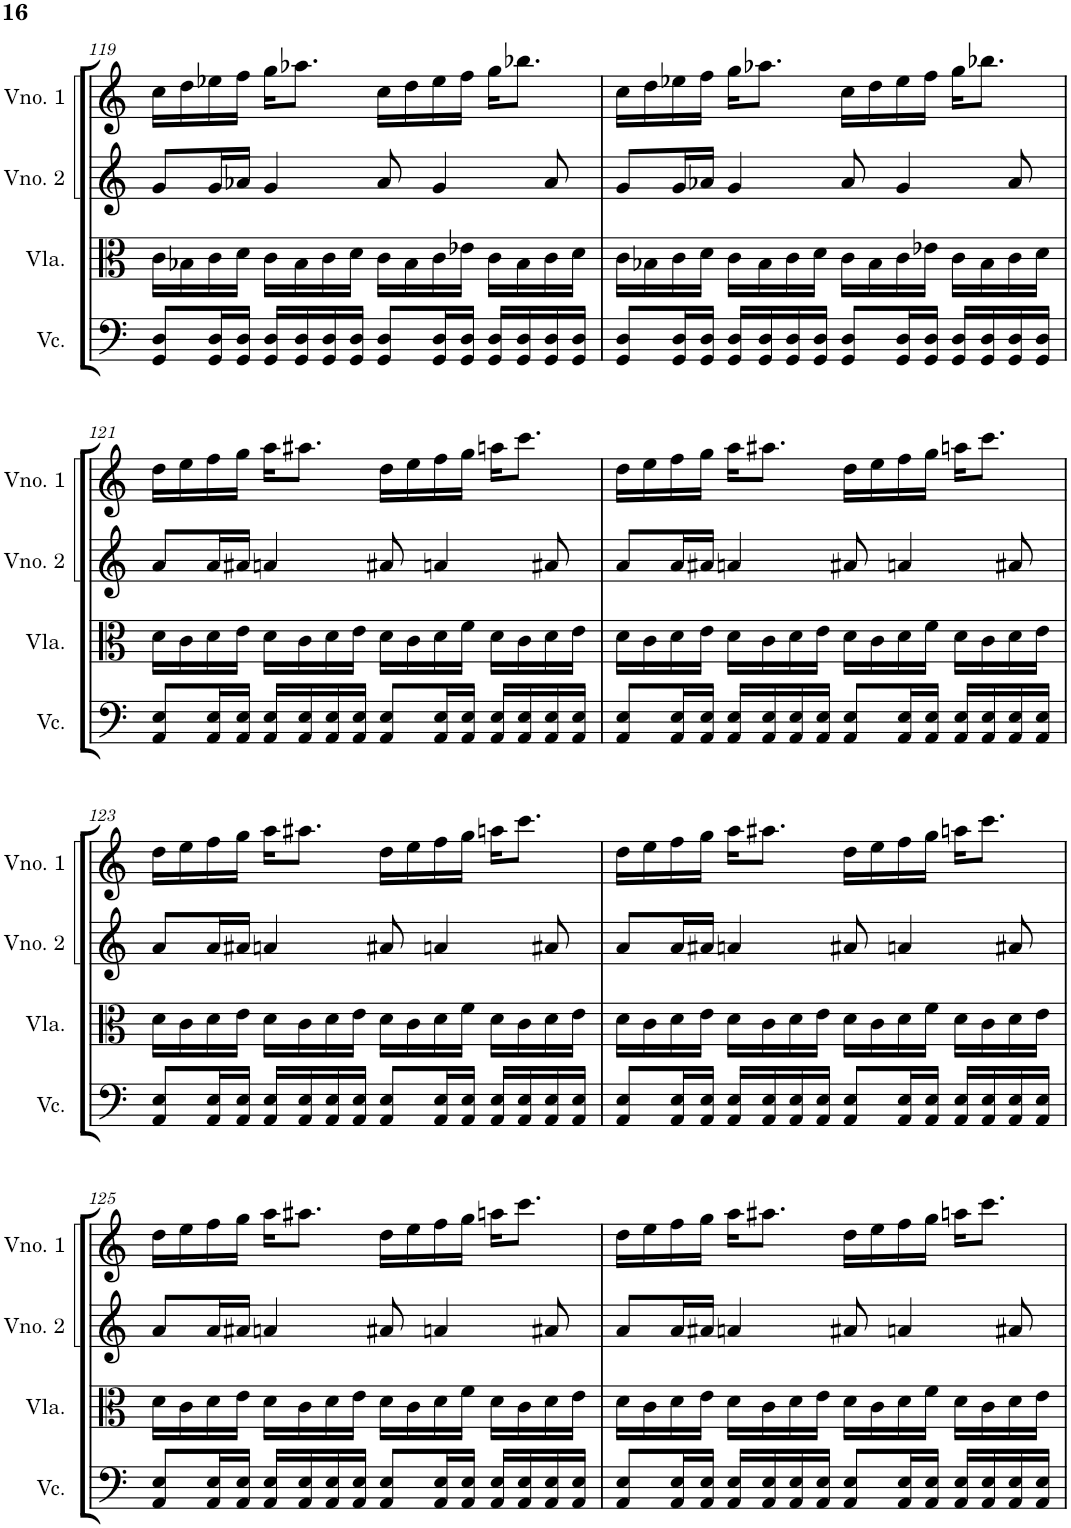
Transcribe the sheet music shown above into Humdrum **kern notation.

**kern	**kern	**kern	**kern
*part4	*part3	*part2	*part1
*staff4	*staff3	*staff2	*staff1
*I"Violoncelo	*I"Viola	*I"Violino 2	*I"Violino 1
*I'Vc.	*I'Vla.	*I'Vno. 2	*I'Vno. 1
!!LO:PB:g=z
*clefF4	*clefC3	*clefG2	*clefG2
*k[]	*k[]	*k[]	*k[]
*M4/4	*M4/4	*M4/4	*M4/4
=119	=119	=119	=119
8GG/ 8D/L	16c\LL	8g/L	16cc\LL
.	16B-X\	.	16dd\
16GG/ 16D/L	16c\	16g/L	16ee-X\
16GG/ 16D/JJ	16d\JJ	16a-X/JJ	16ff\JJ
16GG/ 16D/LL	16c\LL	4g/	16gg\KL
16GG/ 16D/	16B-\	.	8.aa-X\J
16GG/ 16D/	16c\	.	.
16GG/ 16D/JJ	16d\JJ	.	.
8GG/ 8D/L	16c\LL	8a-/	16cc\LL
.	16B-\	.	16dd\
16GG/ 16D/L	16c\	4g/	16ee-\
16GG/ 16D/JJ	16e-X\JJ	.	16ff\JJ
16GG/ 16D/LL	16c\LL	.	16gg\KL
16GG/ 16D/	16B-\	.	8.bb-X\J
16GG/ 16D/	16c\	8a-/	.
16GG/ 16D/JJ	16d\JJ	.	.
=120	=120	=120	=120
8GG/ 8D/L	16c\LL	8g/L	16cc\LL
.	16B-X\	.	16dd\
16GG/ 16D/L	16c\	16g/L	16ee-X\
16GG/ 16D/JJ	16d\JJ	16a-X/JJ	16ff\JJ
16GG/ 16D/LL	16c\LL	4g/	16gg\KL
16GG/ 16D/	16B-\	.	8.aa-X\J
16GG/ 16D/	16c\	.	.
16GG/ 16D/JJ	16d\JJ	.	.
8GG/ 8D/L	16c\LL	8a-/	16cc\LL
.	16B-\	.	16dd\
16GG/ 16D/L	16c\	4g/	16ee-\
16GG/ 16D/JJ	16e-X\JJ	.	16ff\JJ
16GG/ 16D/LL	16c\LL	.	16gg\KL
16GG/ 16D/	16B-\	.	8.bb-X\J
16GG/ 16D/	16c\	8a-/	.
16GG/ 16D/JJ	16d\JJ	.	.
!!LO:LB:g=z
=121	=121	=121	=121
8AA/ 8E/L	16d\LL	8a/L	16dd\LL
.	16c\	.	16ee\
16AA/ 16E/L	16d\	16a/L	16ff\
16AA/ 16E/JJ	16e\JJ	16a#X/JJ	16gg\JJ
16AA/ 16E/LL	16d\LL	4an/	16aa\KL
16AA/ 16E/	16c\	.	8.aa#X\J
16AA/ 16E/	16d\	.	.
16AA/ 16E/JJ	16e\JJ	.	.
8AA/ 8E/L	16d\LL	8a#X/	16dd\LL
.	16c\	.	16ee\
16AA/ 16E/L	16d\	4an/	16ff\
16AA/ 16E/JJ	16f\JJ	.	16gg\JJ
16AA/ 16E/LL	16d\LL	.	16aan\KL
16AA/ 16E/	16c\	.	8.ccc\J
16AA/ 16E/	16d\	8a#X/	.
16AA/ 16E/JJ	16e\JJ	.	.
=122	=122	=122	=122
8AA/ 8E/L	16d\LL	8a/L	16dd\LL
.	16c\	.	16ee\
16AA/ 16E/L	16d\	16a/L	16ff\
16AA/ 16E/JJ	16e\JJ	16a#X/JJ	16gg\JJ
16AA/ 16E/LL	16d\LL	4an/	16aa\KL
16AA/ 16E/	16c\	.	8.aa#X\J
16AA/ 16E/	16d\	.	.
16AA/ 16E/JJ	16e\JJ	.	.
8AA/ 8E/L	16d\LL	8a#X/	16dd\LL
.	16c\	.	16ee\
16AA/ 16E/L	16d\	4an/	16ff\
16AA/ 16E/JJ	16f\JJ	.	16gg\JJ
16AA/ 16E/LL	16d\LL	.	16aan\KL
16AA/ 16E/	16c\	.	8.ccc\J
16AA/ 16E/	16d\	8a#X/	.
16AA/ 16E/JJ	16e\JJ	.	.
!!LO:LB:g=z
=123	=123	=123	=123
8AA/ 8E/L	16d\LL	8a/L	16dd\LL
.	16c\	.	16ee\
16AA/ 16E/L	16d\	16a/L	16ff\
16AA/ 16E/JJ	16e\JJ	16a#X/JJ	16gg\JJ
16AA/ 16E/LL	16d\LL	4an/	16aa\KL
16AA/ 16E/	16c\	.	8.aa#X\J
16AA/ 16E/	16d\	.	.
16AA/ 16E/JJ	16e\JJ	.	.
8AA/ 8E/L	16d\LL	8a#X/	16dd\LL
.	16c\	.	16ee\
16AA/ 16E/L	16d\	4an/	16ff\
16AA/ 16E/JJ	16f\JJ	.	16gg\JJ
16AA/ 16E/LL	16d\LL	.	16aan\KL
16AA/ 16E/	16c\	.	8.ccc\J
16AA/ 16E/	16d\	8a#X/	.
16AA/ 16E/JJ	16e\JJ	.	.
=124	=124	=124	=124
8AA/ 8E/L	16d\LL	8a/L	16dd\LL
.	16c\	.	16ee\
16AA/ 16E/L	16d\	16a/L	16ff\
16AA/ 16E/JJ	16e\JJ	16a#X/JJ	16gg\JJ
16AA/ 16E/LL	16d\LL	4an/	16aa\KL
16AA/ 16E/	16c\	.	8.aa#X\J
16AA/ 16E/	16d\	.	.
16AA/ 16E/JJ	16e\JJ	.	.
8AA/ 8E/L	16d\LL	8a#X/	16dd\LL
.	16c\	.	16ee\
16AA/ 16E/L	16d\	4an/	16ff\
16AA/ 16E/JJ	16f\JJ	.	16gg\JJ
16AA/ 16E/LL	16d\LL	.	16aan\KL
16AA/ 16E/	16c\	.	8.ccc\J
16AA/ 16E/	16d\	8a#X/	.
16AA/ 16E/JJ	16e\JJ	.	.
!!LO:LB:g=z
=125	=125	=125	=125
8AA/ 8E/L	16d\LL	8a/L	16dd\LL
.	16c\	.	16ee\
16AA/ 16E/L	16d\	16a/L	16ff\
16AA/ 16E/JJ	16e\JJ	16a#X/JJ	16gg\JJ
16AA/ 16E/LL	16d\LL	4an/	16aa\KL
16AA/ 16E/	16c\	.	8.aa#X\J
16AA/ 16E/	16d\	.	.
16AA/ 16E/JJ	16e\JJ	.	.
8AA/ 8E/L	16d\LL	8a#X/	16dd\LL
.	16c\	.	16ee\
16AA/ 16E/L	16d\	4an/	16ff\
16AA/ 16E/JJ	16f\JJ	.	16gg\JJ
16AA/ 16E/LL	16d\LL	.	16aan\KL
16AA/ 16E/	16c\	.	8.ccc\J
16AA/ 16E/	16d\	8a#X/	.
16AA/ 16E/JJ	16e\JJ	.	.
=126	=126	=126	=126
8AA/ 8E/L	16d\LL	8a/L	16dd\LL
.	16c\	.	16ee\
16AA/ 16E/L	16d\	16a/L	16ff\
16AA/ 16E/JJ	16e\JJ	16a#X/JJ	16gg\JJ
16AA/ 16E/LL	16d\LL	4an/	16aa\KL
16AA/ 16E/	16c\	.	8.aa#X\J
16AA/ 16E/	16d\	.	.
16AA/ 16E/JJ	16e\JJ	.	.
8AA/ 8E/L	16d\LL	8a#X/	16dd\LL
.	16c\	.	16ee\
16AA/ 16E/L	16d\	4an/	16ff\
16AA/ 16E/JJ	16f\JJ	.	16gg\JJ
16AA/ 16E/LL	16d\LL	.	16aan\KL
16AA/ 16E/	16c\	.	8.ccc\J
16AA/ 16E/	16d\	8a#X/	.
16AA/ 16E/JJ	16e\JJ	.	.
=	=	=	=
*-	*-	*-	*-
